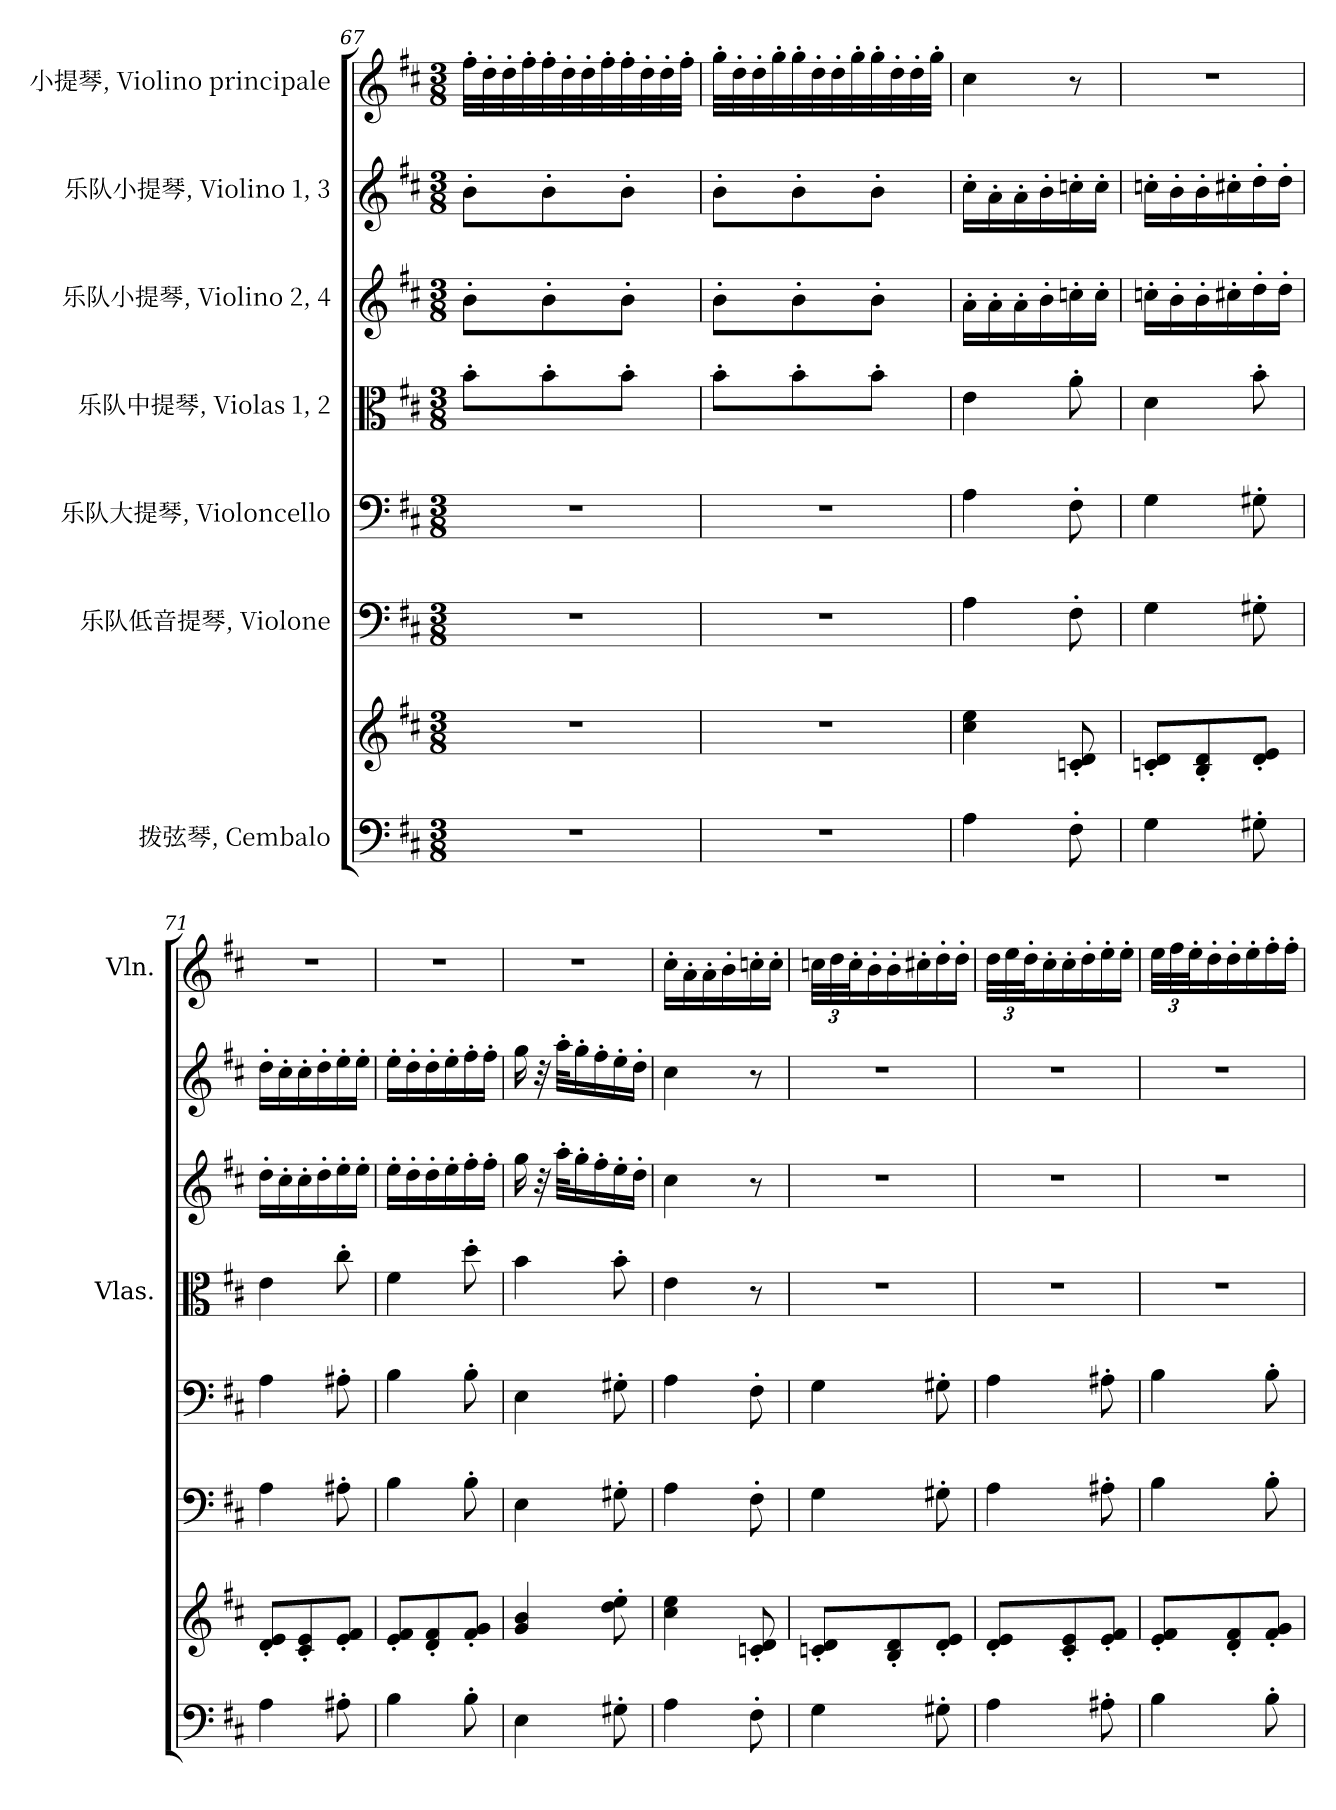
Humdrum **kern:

**kern	**kern	**kern	**kern	**kern	**kern	**kern	**kern
*part7	*part7	*part6	*part5	*part4	*part3	*part2	*part1
*staff8	*staff7	*staff6	*staff5	*staff4	*staff3	*staff2	*staff1
*I"拨弦琴, Cembalo	*	*I"乐队低音提琴, Violone	*I"乐队大提琴, Violoncello	*I"乐队中提琴, Violas 1, 2	*I"乐队小提琴, Violino 2, 4	*I"乐队小提琴, Violino 1, 3	*I"小提琴, Violino principale
*	*	*	*	*I'Vlas.	*	*	*I'Vln.
!!LO:PB:g=z
*clefF4	*clefG2	*clefF4	*clefF4	*clefC3	*clefG2	*clefG2	*clefG2
*	*	*ITrd7c12	*	*	*	*	*
*k[f#c#]	*k[f#c#]	*k[f#c#]	*k[f#c#]	*k[f#c#]	*k[f#c#]	*k[f#c#]	*k[f#c#]
*M3/8	*M3/8	*M3/8	*M3/8	*M3/8	*M3/8	*M3/8	*M3/8
=67	=67	=67	=67	=67	=67	=67	=67
4.r	4.r	4.r	4.r	8b'\L	8b'\L	8b'\L	32ff#'\LLL
.	.	.	.	.	.	.	32dd'\
.	.	.	.	.	.	.	32dd'\
.	.	.	.	.	.	.	32ff#'\
.	.	.	.	8b'\	8b'\	8b'\	32ff#'\
.	.	.	.	.	.	.	32dd'\
.	.	.	.	.	.	.	32dd'\
.	.	.	.	.	.	.	32ff#'\
.	.	.	.	8b'\J	8b'\J	8b'\J	32ff#'\
.	.	.	.	.	.	.	32dd'\
.	.	.	.	.	.	.	32dd'\
.	.	.	.	.	.	.	32ff#'\JJJ
=68	=68	=68	=68	=68	=68	=68	=68
4.r	4.r	4.r	4.r	8b'\L	8b'\L	8b'\L	32gg'\LLL
.	.	.	.	.	.	.	32dd'\
.	.	.	.	.	.	.	32dd'\
.	.	.	.	.	.	.	32gg'\
.	.	.	.	8b'\	8b'\	8b'\	32gg'\
.	.	.	.	.	.	.	32dd'\
.	.	.	.	.	.	.	32dd'\
.	.	.	.	.	.	.	32gg'\
.	.	.	.	8b'\J	8b'\J	8b'\J	32gg'\
.	.	.	.	.	.	.	32dd'\
.	.	.	.	.	.	.	32dd'\
.	.	.	.	.	.	.	32gg'\JJJ
=69	=69	=69	=69	=69	=69	=69	=69
4A\	4cc#\ 4ee\	4AA\	4A\	4e\	16a'\LL	16cc#'\LL	4cc#\
.	.	.	.	.	16a'\	16a'\	.
.	.	.	.	.	16a'\	16a'\	.
.	.	.	.	.	16b'\	16b'\	.
8F#'\	8cn/' 8d/'	8FF#'\	8F#'\	8a'\	16ccn'\	16ccn'\	8r
.	.	.	.	.	16cc'\JJ	16cc'\JJ	.
=70	=70	=70	=70	=70	=70	=70	=70
4G\	8cn/' 8d/'L	4GG\	4G\	4d\	16ccn'\LL	16ccn'\LL	4.r
.	.	.	.	.	16b'\	16b'\	.
.	8B/' 8d/'	.	.	.	16b'\	16b'\	.
.	.	.	.	.	16cc#X'\	16cc#X'\	.
8G#X'\	8d/' 8e/'J	8GG#X'\	8G#X'\	8b'\	16dd'\	16dd'\	.
.	.	.	.	.	16dd'\JJ	16dd'\JJ	.
!!LO:PB:g=z
=71	=71	=71	=71	=71	=71	=71	=71
4A\	8d/' 8e/'L	4AA\	4A\	4e\	16dd'\LL	16dd'\LL	4.r
.	.	.	.	.	16cc#'\	16cc#'\	.
.	8c#/' 8e/'	.	.	.	16cc#'\	16cc#'\	.
.	.	.	.	.	16dd'\	16dd'\	.
8A#X'\	8e/' 8f#/'J	8AA#X'\	8A#X'\	8cc#'\	16ee'\	16ee'\	.
.	.	.	.	.	16ee'\JJ	16ee'\JJ	.
=72	=72	=72	=72	=72	=72	=72	=72
4B\	8e/' 8f#/'L	4BB\	4B\	4f#\	16ee'\LL	16ee'\LL	4.r
.	.	.	.	.	16dd'\	16dd'\	.
.	8d/' 8f#/'	.	.	.	16dd'\	16dd'\	.
.	.	.	.	.	16ee'\	16ee'\	.
8B'\	8f#/' 8g/'J	8BB'\	8B'\	8dd'\	16ff#'\	16ff#'\	.
.	.	.	.	.	16ff#'\JJ	16ff#'\JJ	.
=73	=73	=73	=73	=73	=73	=73	=73
4E\	4g/ 4b/	4EE\	4E\	4b\	16gg\	16gg\	4.r
.	.	.	.	.	32r	32r	.
.	.	.	.	.	32aa'\KLL	32aa'\KLL	.
.	.	.	.	.	16gg'\	16gg'\	.
.	.	.	.	.	16ff#'\	16ff#'\	.
8G#X'\	8dd\' 8ee\'	8GG#X'\	8G#X'\	8b'\	16ee'\	16ee'\	.
.	.	.	.	.	16dd'\JJ	16dd'\JJ	.
=74	=74	=74	=74	=74	=74	=74	=74
4A\	4cc#\ 4ee\	4AA\	4A\	4e\	4cc#\	4cc#\	16cc#'\LL
.	.	.	.	.	.	.	16a'\
.	.	.	.	.	.	.	16a'\
.	.	.	.	.	.	.	16b'\
8F#'\	8cn/' 8d/'	8FF#'\	8F#'\	8r	8r	8r	16ccn'\
.	.	.	.	.	.	.	16cc'\JJ
=75	=75	=75	=75	=75	=75	=75	=75
*	*	*	*	*	*	*	*Xbrackettup
4G\	8cn/' 8d/'L	4GG\	4G\	4.r	4.r	4.r	48ccn\LLL
.	.	.	.	.	.	.	48dd\
.	.	.	.	.	.	.	48cc'\J
.	.	.	.	.	.	.	16b'\
.	8B/' 8d/'	.	.	.	.	.	16b'\
.	.	.	.	.	.	.	16cc#X'\
8G#X'\	8d/' 8e/'J	8GG#X'\	8G#X'\	.	.	.	16dd'\
.	.	.	.	.	.	.	16dd'\JJ
!!LO:PB:g=z
=76	=76	=76	=76	=76	=76	=76	=76
4A\	8d/' 8e/'L	4AA\	4A\	4.r	4.r	4.r	48dd\LLL
.	.	.	.	.	.	.	48ee\
.	.	.	.	.	.	.	48dd'\J
.	.	.	.	.	.	.	16cc#'\
.	8c#/' 8e/'	.	.	.	.	.	16cc#'\
.	.	.	.	.	.	.	16dd'\
8A#X'\	8e/' 8f#/'J	8AA#X'\	8A#X'\	.	.	.	16ee'\
.	.	.	.	.	.	.	16ee'\JJ
=77	=77	=77	=77	=77	=77	=77	=77
4B\	8e/' 8f#/'L	4BB\	4B\	4.r	4.r	4.r	48ee\LLL
.	.	.	.	.	.	.	48ff#\
.	.	.	.	.	.	.	48ee'\J
.	.	.	.	.	.	.	16dd'\
.	8d/' 8f#/'	.	.	.	.	.	16dd'\
.	.	.	.	.	.	.	16ee'\
8B'\	8f#/' 8g/'J	8BB'\	8B'\	.	.	.	16ff#'\
.	.	.	.	.	.	.	16ff#'\JJ
=	=	=	=	=	=	=	=
*-	*-	*-	*-	*-	*-	*-	*-
